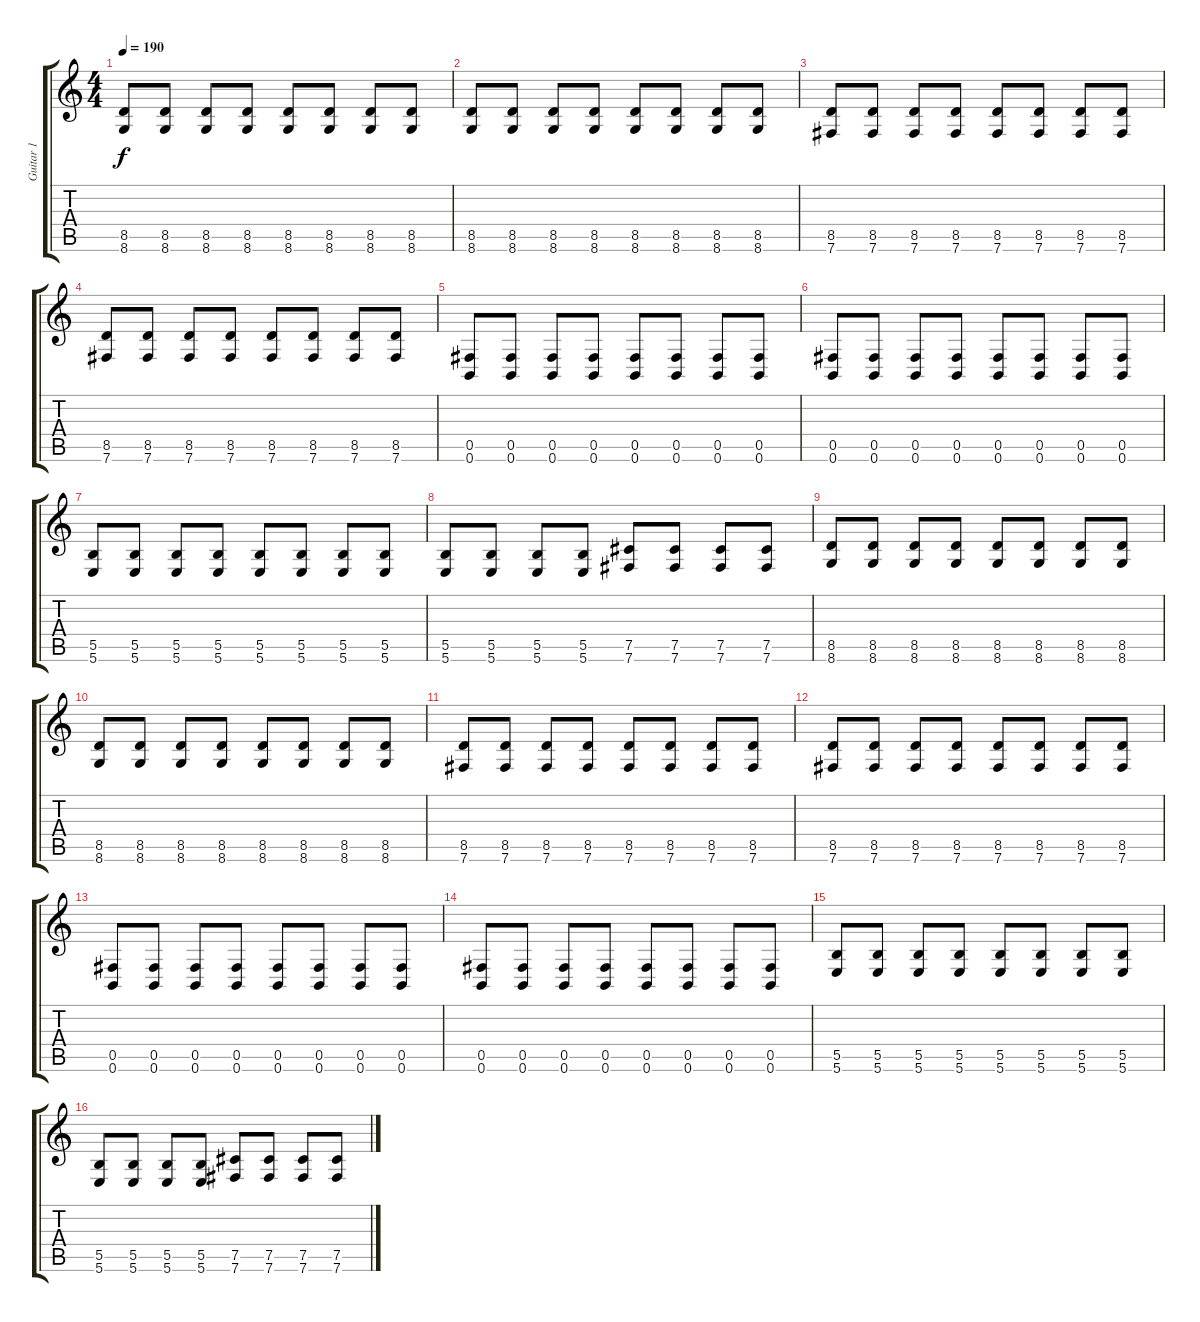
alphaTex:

\track ("Guitar 1" "Guitar 1") {instrument distortionguitar}
\staff {score tabs}
\tuning (Db4 Ab3 E3 B2 Gb2 B1) {hide}
\ts (4 4)
\tempo 190
\clef g2
\ks c
(8.5 8.6).8{dy f} (8.5 8.6).8 (8.5 8.6).8 (8.5 8.6).8 (8.5 8.6).8 (8.5 8.6).8 (8.5 8.6).8 (8.5 8.6).8 |
(8.5 8.6).8 (8.5 8.6).8 (8.5 8.6).8 (8.5 8.6).8 (8.5 8.6).8 (8.5 8.6).8 (8.5 8.6).8 (8.5 8.6).8 |
(8.5 7.6).8 (8.5 7.6).8 (8.5 7.6).8 (8.5 7.6).8 (8.5 7.6).8 (8.5 7.6).8 (8.5 7.6).8 (8.5 7.6).8 |
(8.5 7.6).8 (8.5 7.6).8 (8.5 7.6).8 (8.5 7.6).8 (8.5 7.6).8 (8.5 7.6).8 (8.5 7.6).8 (8.5 7.6).8 |
(0.5 0.6).8 (0.5 0.6).8 (0.5 0.6).8 (0.5 0.6).8 (0.5 0.6).8 (0.5 0.6).8 (0.5 0.6).8 (0.5 0.6).8 |
(0.5 0.6).8 (0.5 0.6).8 (0.5 0.6).8 (0.5 0.6).8 (0.5 0.6).8 (0.5 0.6).8 (0.5 0.6).8 (0.5 0.6).8 |
(5.5 5.6).8 (5.5 5.6).8 (5.5 5.6).8 (5.5 5.6).8 (5.5 5.6).8 (5.5 5.6).8 (5.5 5.6).8 (5.5 5.6).8 |
(5.5 5.6).8 (5.5 5.6).8 (5.5 5.6).8 (5.5 5.6).8 (7.5 7.6).8 (7.5 7.6).8 (7.5 7.6).8 (7.5 7.6).8 |
(8.5 8.6).8 (8.5 8.6).8 (8.5 8.6).8 (8.5 8.6).8 (8.5 8.6).8 (8.5 8.6).8 (8.5 8.6).8 (8.5 8.6).8 |
(8.5 8.6).8 (8.5 8.6).8 (8.5 8.6).8 (8.5 8.6).8 (8.5 8.6).8 (8.5 8.6).8 (8.5 8.6).8 (8.5 8.6).8 |
(8.5 7.6).8 (8.5 7.6).8 (8.5 7.6).8 (8.5 7.6).8 (8.5 7.6).8 (8.5 7.6).8 (8.5 7.6).8 (8.5 7.6).8 |
(8.5 7.6).8 (8.5 7.6).8 (8.5 7.6).8 (8.5 7.6).8 (8.5 7.6).8 (8.5 7.6).8 (8.5 7.6).8 (8.5 7.6).8 |
(0.5 0.6).8 (0.5 0.6).8 (0.5 0.6).8 (0.5 0.6).8 (0.5 0.6).8 (0.5 0.6).8 (0.5 0.6).8 (0.5 0.6).8 |
(0.5 0.6).8 (0.5 0.6).8 (0.5 0.6).8 (0.5 0.6).8 (0.5 0.6).8 (0.5 0.6).8 (0.5 0.6).8 (0.5 0.6).8 |
(5.5 5.6).8 (5.5 5.6).8 (5.5 5.6).8 (5.5 5.6).8 (5.5 5.6).8 (5.5 5.6).8 (5.5 5.6).8 (5.5 5.6).8 |
(5.5 5.6).8 (5.5 5.6).8 (5.5 5.6).8 (5.5 5.6).8 (7.5 7.6).8 (7.5 7.6).8 (7.5 7.6).8 (7.5 7.6).8
